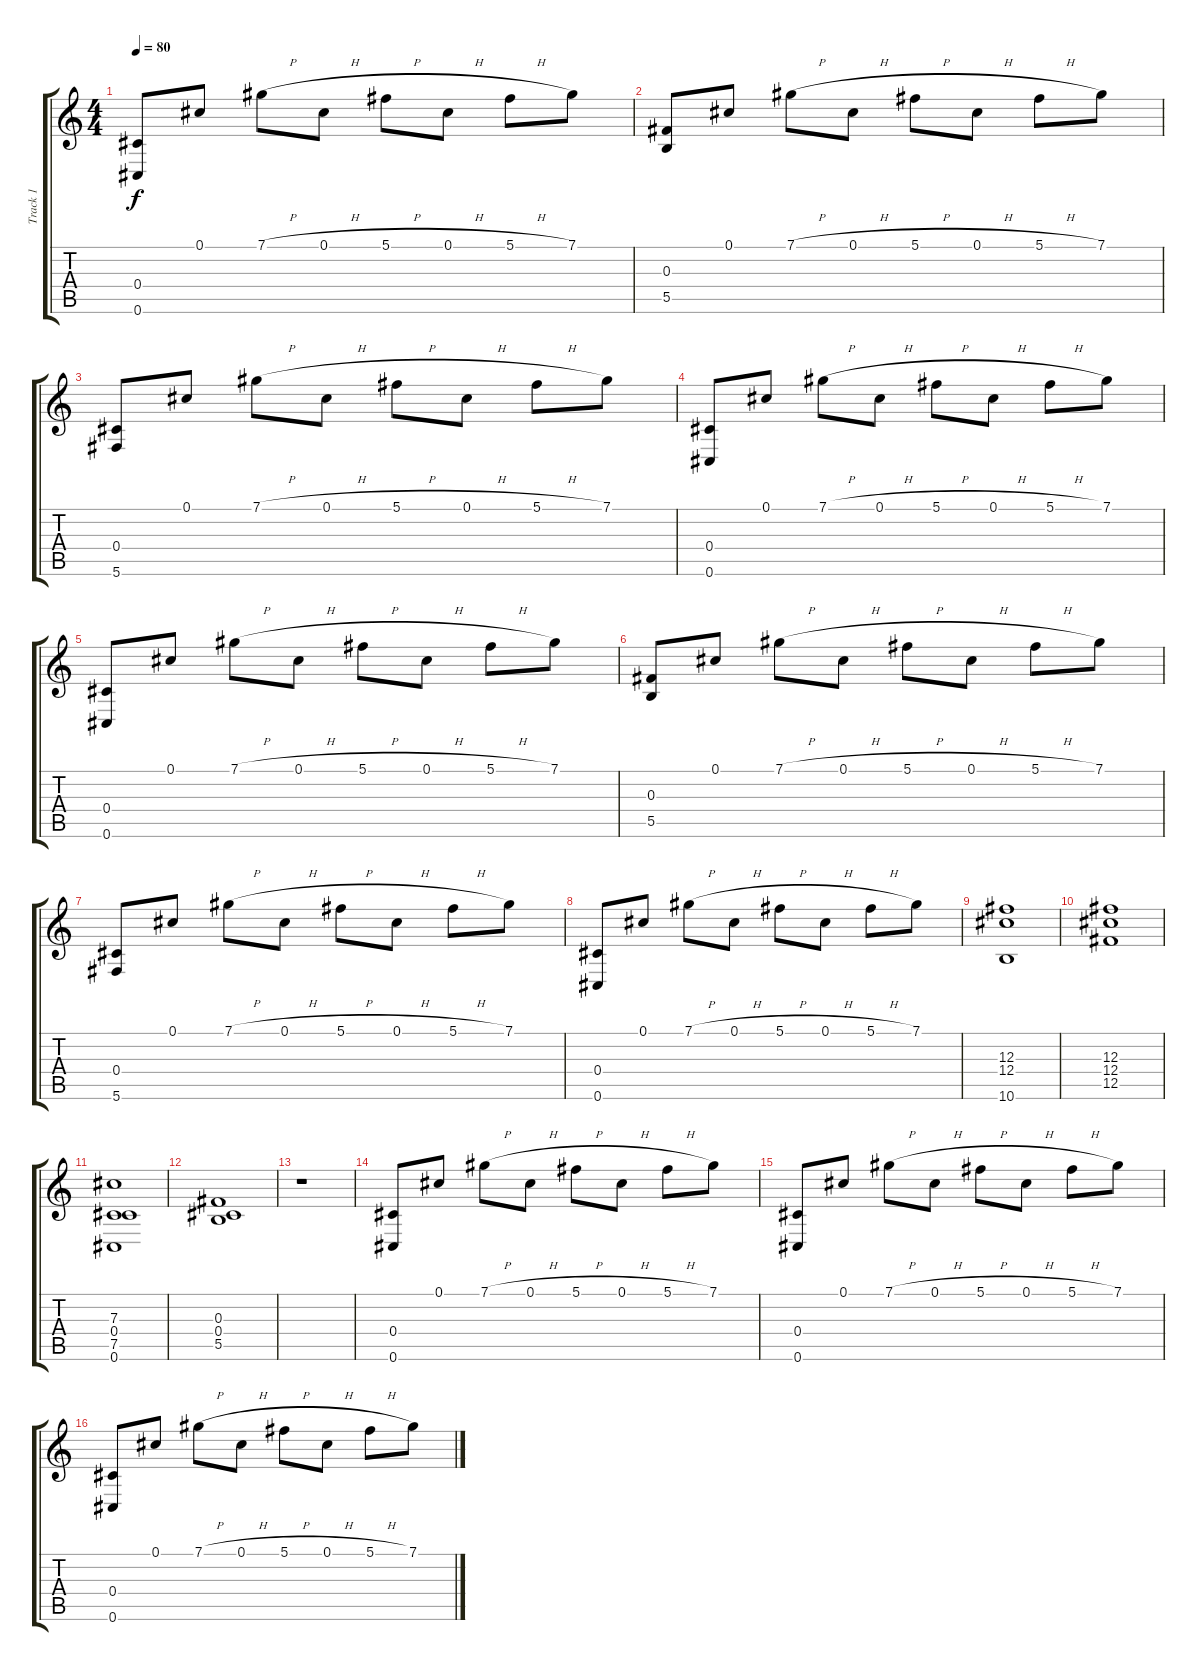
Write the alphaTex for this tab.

\track ("Track 1" "Track 1") {instrument acousticguitarsteel}
\staff {score tabs}
\tuning (Db4 Bb3 Gb3 Db3 Gb2 Db2) {hide}
\ts (4 4)
\tempo 80
\clef g2
\ks c
(0.4 0.6).8{dy f} 0.1.8 7.1{h}.8 0.1{h}.8 5.1{h}.8 0.1{h}.8 5.1{h}.8 7.1.8 |
(0.3 5.5).8 0.1.8 7.1{h}.8 0.1{h}.8 5.1{h}.8 0.1{h}.8 5.1{h}.8 7.1.8 |
(0.4 5.6).8 0.1.8 7.1{h}.8 0.1{h}.8 5.1{h}.8 0.1{h}.8 5.1{h}.8 7.1.8 |
(0.4 0.6).8 0.1.8 7.1{h}.8 0.1{h}.8 5.1{h}.8 0.1{h}.8 5.1{h}.8 7.1.8 |
(0.4 0.6).8 0.1.8 7.1{h}.8 0.1{h}.8 5.1{h}.8 0.1{h}.8 5.1{h}.8 7.1.8 |
(0.3 5.5).8 0.1.8 7.1{h}.8 0.1{h}.8 5.1{h}.8 0.1{h}.8 5.1{h}.8 7.1.8 |
(0.4 5.6).8 0.1.8 7.1{h}.8 0.1{h}.8 5.1{h}.8 0.1{h}.8 5.1{h}.8 7.1.8 |
(0.4 0.6).8 0.1.8 7.1{h}.8 0.1{h}.8 5.1{h}.8 0.1{h}.8 5.1{h}.8 7.1.8 |
(12.3 12.4 10.6).1 |
(12.3 12.4 12.5).1 |
(7.3 0.4 7.5 0.6).1 |
(0.3 0.4 5.5).1 |
r.1 |
(0.4 0.6).8 0.1.8 7.1{h}.8 0.1{h}.8 5.1{h}.8 0.1{h}.8 5.1{h}.8 7.1.8 |
(0.4 0.6).8 0.1.8 7.1{h}.8 0.1{h}.8 5.1{h}.8 0.1{h}.8 5.1{h}.8 7.1.8 |
(0.4 0.6).8 0.1.8 7.1{h}.8 0.1{h}.8 5.1{h}.8 0.1{h}.8 5.1{h}.8 7.1.8
